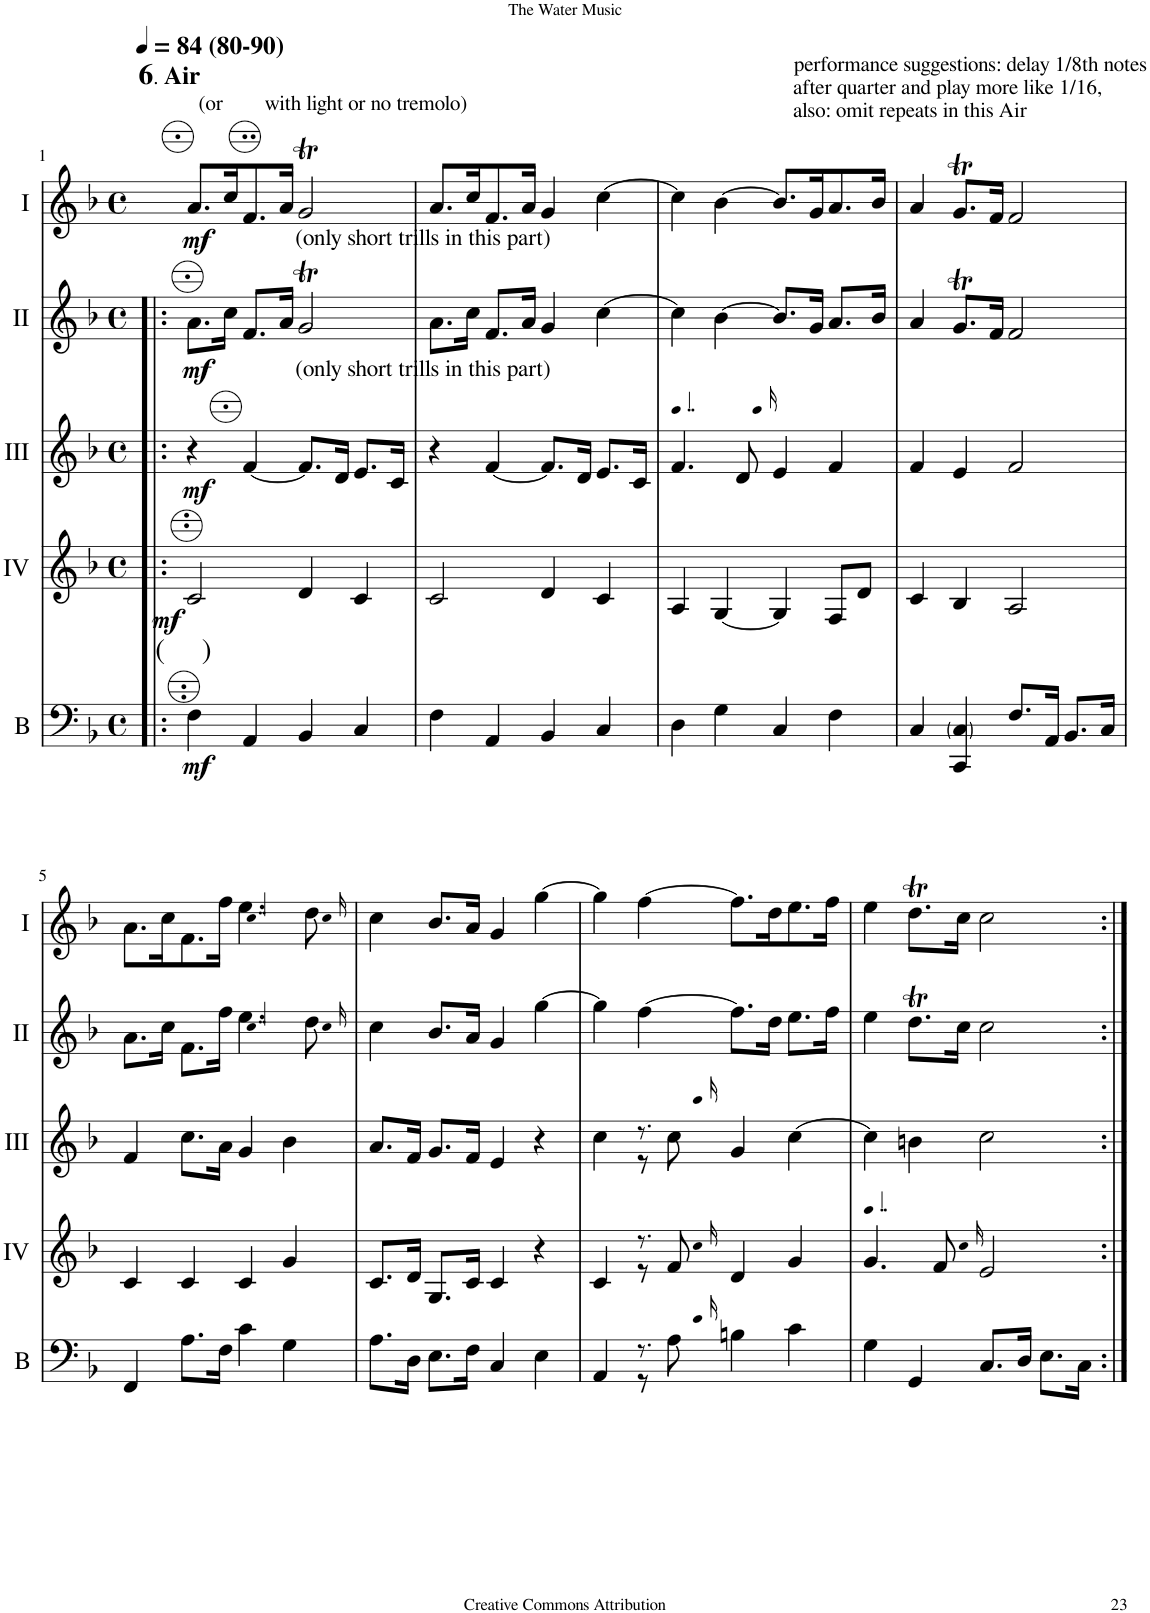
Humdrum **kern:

**kern	**dynam	**kern	**dynam	**kern	**dynam	**kern	**dynam	**kern	**dynam
*part5	*part5	*part4	*part4	*part3	*part3	*part2	*part2	*part1	*part1
*staff5	*staff5	*staff4	*staff4	*staff3	*staff3	*staff2	*staff2	*staff1	*staff1
*I"Bass	*	*I"Acc. 4	*	*I"Acc. 3	*	*I"Acc. 2	*	*I"Acc. 1	*
*I'B	*	*	*	*	*	*	*	*	*
!!LO:PB:g=z
*clefF4	*	*clefG2	*	*clefG2	*	*clefG2	*	*clefG2	*
*Trd7c12	*	*	*	*Trd7c12	*	*	*	*	*
*k[b-]	*	*k[b-]	*	*k[b-]	*	*k[b-]	*	*k[b-]	*
*M4/4	*	*M4/4	*	*M4/4	*	*M4/4	*	*M4/4	*
*met(c)	*	*met(c)	*	*met(c)	*	*met(c)	*	*met(c)	*
*MM84	*	*MM84	*	*MM84	*	*MM84	*	*MM84	*
=1!|:	=1!|:	=1!|:	=1!|:	=1!|:	=1!|:	=1!|:	=1!|:	=1!|:	=1!|:
!	!	!	!	!	!	!	!	!LO:TX:a:B:t=6	!
!	!	!	!	!	!	!	!	!LO:TX:a:t=.	!
!	!	!	!	!	!	!	!	!LO:TX:a:B:t=Air	!
!	!	!	!	!	!	!	!	!LO:TX:a:B:t=(80-90)	!
!	!	!	!	!	!	!	!	!LO:TX:a:t=(or        with light or no tremolo)	!
!	!	!	!	!	!	!	!	!LO:TX:a:t=performance suggestions&colon; delay 1/8th notes	!
!	!	!	!	!	!	!	!	!LO:TX:a:t=after quarter and play more like 1/16,	!
!	!	!	!	!	!	!	!	!LO:TX:a:t=also&colon; omit repeats in this Air	!
!LO:TX:a:t=(     )	!	!	!	!	!	!	!	!	!
!	!LO:DY:b	!	!LO:DY:b	!	!LO:DY:b	!	!LO:DY:b	!	!LO:DY:b
4F\	mf	2c/	mf	4r	mf	8.a\L	mf	8.a/L	mf
.	.	.	.	.	.	16cc\Jk	.	16cc/K	.
4AA/	.	.	.	[4ff/	.	8.f/L	.	8.f/	.
.	.	.	.	.	.	16a/Jk	.	16a/Jk	.
!	!	!	!	!	!	!	!	!LO:TX:b:t=(only short trills in this part)	!
!	!	!	!	!	!	!LO:TX:b:t=(only short trills in this part)	!	!	!
4BB-/	.	4d/	.	8.ff/L]	.	2gT/	.	2gT/	.
.	.	.	.	16dd/Jk	.	.	.	.	.
4C/	.	4c/	.	8.ee/L	.	.	.	.	.
.	.	.	.	16cc/Jk	.	.	.	.	.
=2	=2	=2	=2	=2	=2	=2	=2	=2	=2
4F\	.	2c/	.	4r	.	8.a\L	.	8.a/L	.
.	.	.	.	.	.	16cc\Jk	.	16cc/K	.
4AA/	.	.	.	[4ff/	.	8.f/L	.	8.f/	.
.	.	.	.	.	.	16a/Jk	.	16a/Jk	.
4BB-/	.	4d/	.	8.ff/L]	.	4g/	.	4g/	.
.	.	.	.	16dd/Jk	.	.	.	.	.
4C/	.	4c/	.	8.ee/L	.	[4cc\	.	[4cc\	.
.	.	.	.	16cc/Jk	.	.	.	.	.
=3	=3	=3	=3	=3	=3	=3	=3	=3	=3
*	*	*	*	*^	*	*	*	*	*
4D\	.	4A/	.	4..ggg/	4.ff/	.	4cc\]	.	4cc\]	.
4G\	.	[4G/	.	.	.	.	[4b-\	.	[4b-\	.
.	.	.	.	.	8dd/	.	.	.	.	.
.	.	.	.	16ggg/	.	.	.	.	.	.
4C/	.	4G/]	.	4ee/	2ryy	.	8.b-/L]	.	8.b-/L]	.
.	.	.	.	.	.	.	16g/Jk	.	16g/K	.
4F\	.	8F/L	.	4ff/	.	.	8.a/L	.	8.a/	.
.	.	8d/J	.	.	.	.	.	.	.	.
.	.	.	.	.	.	.	16b-/Jk	.	16b-/Jk	.
*	*	*	*	*v	*v	*	*	*	*	*
=4	=4	=4	=4	=4	=4	=4	=4	=4	=4
4C/	.	4c/	.	4ff/	.	4a/	.	4a/	.
4CC/ 4C/	.	4B-/	.	4ee/	.	8.gT/L	.	8.gT/L	.
.	.	.	.	.	.	16f/Jk	.	16f/Jk	.
8.F/L	.	2A/	.	2ff/	.	2f/	.	2f/	.
16AA/Jk	.	.	.	.	.	.	.	.	.
8.BB-/L	.	.	.	.	.	.	.	.	.
16C/Jk	.	.	.	.	.	.	.	.	.
!!LO:LB:g=z
=5	=5	=5	=5	=5	=5	=5	=5	=5	=5
*	*	*	*	*	*	*^	*	*^	*
4FF/	.	4c/	.	4ff/	.	8.a\L	2ryy	.	8.a\L	2ryy	.
.	.	.	.	.	.	16cc\Jk	.	.	16cc\K	.	.
8.A\L	.	4c/	.	8.ccc\L	.	8.f\L	.	.	8.f\	.	.
16F\Jk	.	.	.	16aa\Jk	.	16ff\Jk	.	.	16ff\Jk	.	.
4c\	.	4c/	.	4gg/	.	4..g/	4.ee\	.	4..g/	4.ee\	.
4G\	.	4g/	.	4bb-\	.	.	.	.	.	.	.
.	.	.	.	.	.	.	8dd\	.	.	8dd\	.
.	.	.	.	.	.	16g/	.	.	16g/	.	.
*	*	*	*	*	*	*v	*v	*	*	*	*
*	*	*	*	*	*	*	*	*v	*v	*
=6	=6	=6	=6	=6	=6	=6	=6	=6	=6
8.A\L	.	8.c/L	.	8.aa/L	.	4cc\	.	4cc\	.
16D\Jk	.	16d/Jk	.	16ff/Jk	.	.	.	.	.
8.E\L	.	8.G/L	.	8.gg/L	.	8.b-/L	.	8.b-/L	.
16F\Jk	.	16c/Jk	.	16ff/Jk	.	16a/Jk	.	16a/Jk	.
4C/	.	4c/	.	4ee/	.	4g/	.	4g/	.
4E\	.	4r	.	4r	.	[4gg\	.	[4gg\	.
=7	=7	=7	=7	=7	=7	=7	=7	=7	=7
*^	*	*^	*	*^	*	*	*	*	*
4AA/	4ryy	.	4c/	4ryy	.	4ccc\	4ryy	.	4gg\]	.	4gg\]	.
8.r	8r	.	8.r	8r	.	8.r	8r	.	[4ff\	.	[4ff\	.
.	8A\	.	.	8f/	.	.	8ccc\	.	.	.	.	.
16B-/	.	.	16g/	.	.	16ggg/	.	.	.	.	.	.
4Bn\	2ryy	.	4d/	2ryy	.	4gg/	2ryy	.	8.ff\L]	.	8.ff\L]	.
.	.	.	.	.	.	.	.	.	16dd\Jk	.	16dd\K	.
4c\	.	.	4g/	.	.	[4ccc\	.	.	8.ee\L	.	8.ee\	.
.	.	.	.	.	.	.	.	.	16ff\Jk	.	16ff\Jk	.
*v	*v	*	*	*	*	*v	*v	*	*	*	*	*
=8	=8	=8	=8	=8	=8	=8	=8	=8	=8	=8
4G\	.	4..gg/	4.g/	.	4ccc\]	.	4ee\	.	4ee\	.
4GG/	.	.	.	.	4bbn\	.	8.ddT\L	.	8.ddT\L	.
.	.	.	8f/	.	.	.	.	.	.	.
.	.	16g/	.	.	.	.	16cc\Jk	.	16cc\Jk	.
8.C/L	.	2e/	2ryy	.	2ccc\	.	2cc\	.	2cc\	.
16D/Jk	.	.	.	.	.	.	.	.	.	.
8.E\L	.	.	.	.	.	.	.	.	.	.
16C\Jk	.	.	.	.	.	.	.	.	.	.
*	*	*v	*v	*	*	*	*	*	*	*
=:|!	=:|!	=:|!	=:|!	=:|!	=:|!	=:|!	=:|!	=:|!	=:|!
*-	*-	*-	*-	*-	*-	*-	*-	*-	*-
